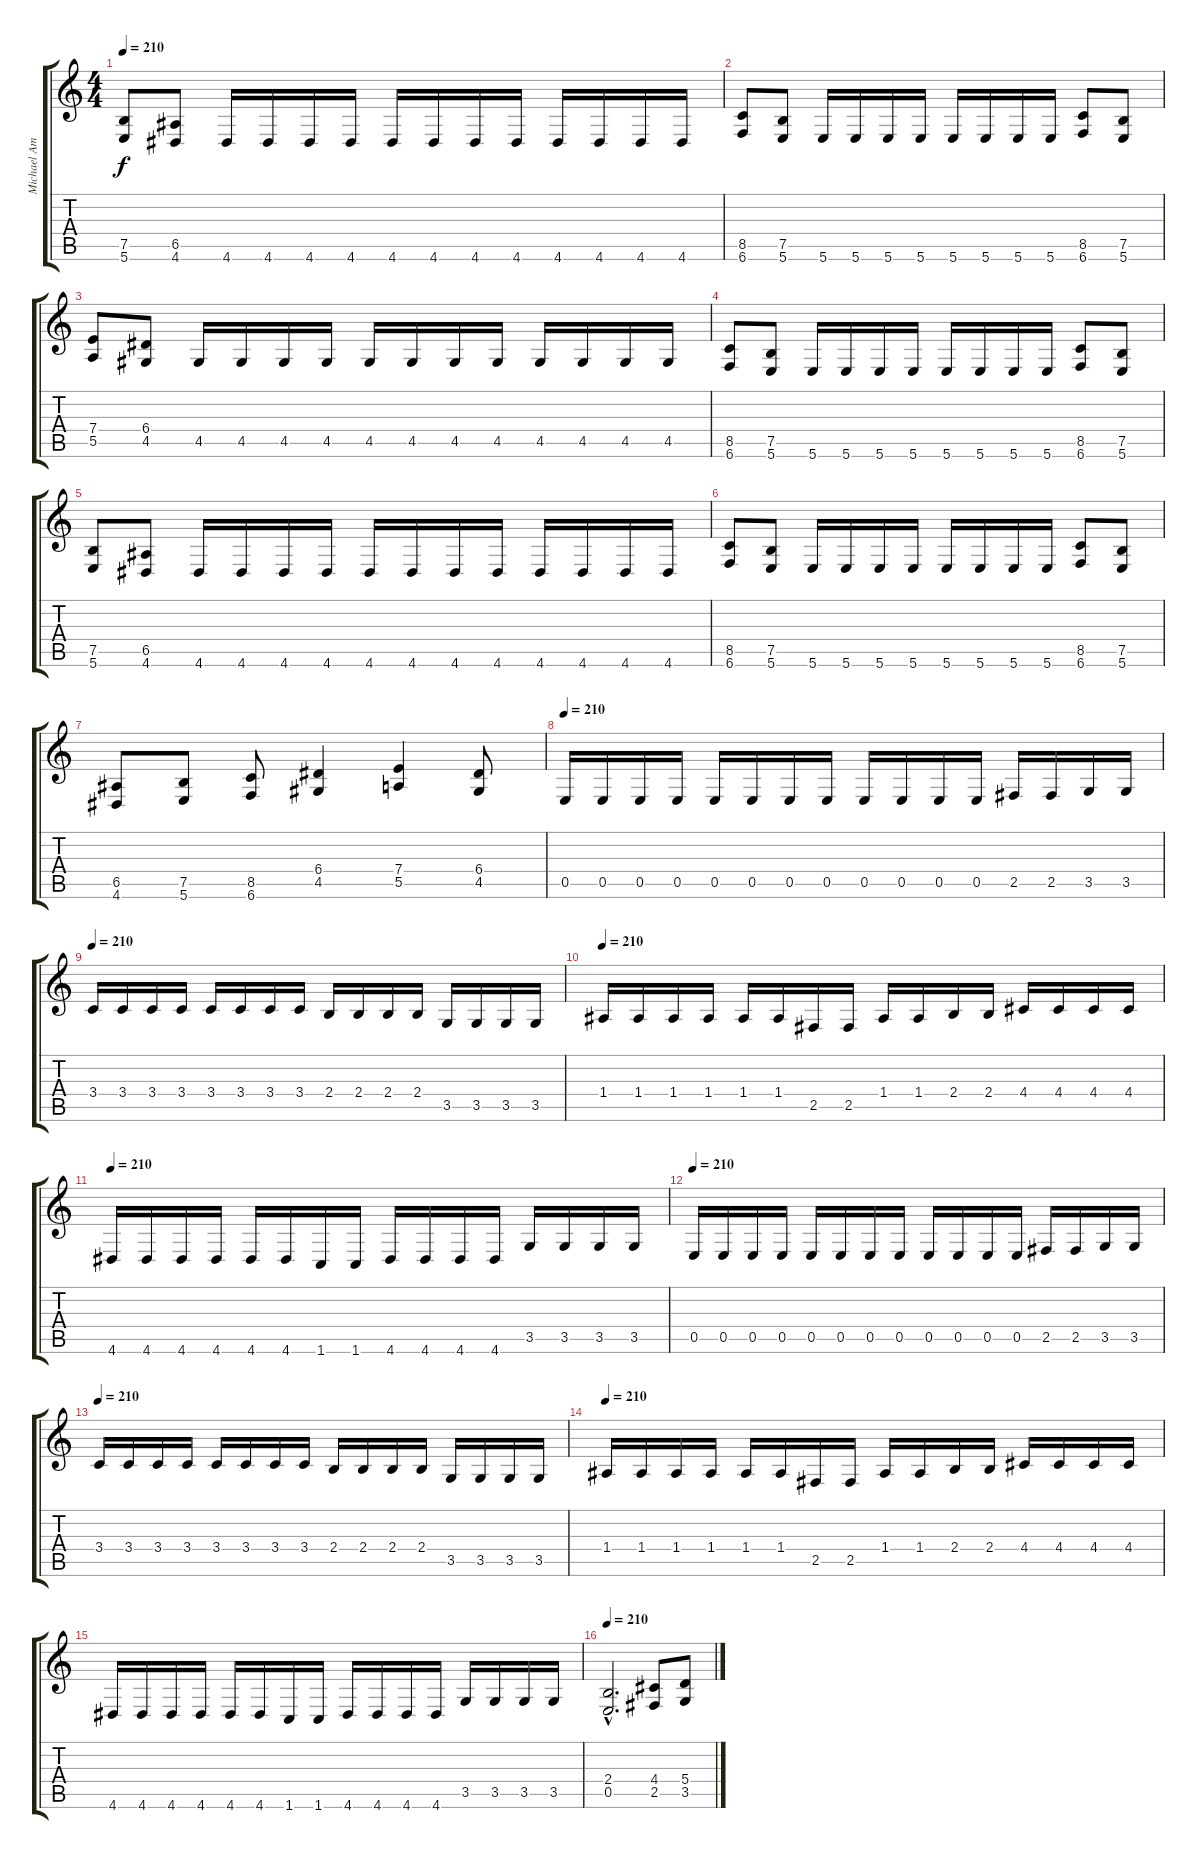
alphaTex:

\track ("Michael Amott" "Michael Am") {instrument distortionguitar}
\staff {score tabs}
\tuning (B3 Gb3 D3 A2 E2 B1) {hide}
\ts (4 4)
\tempo 210
\clef g2
\ks c
(7.5 5.6).8{dy f} (6.5 4.6).8 4.6.16 4.6.16 4.6.16 4.6.16 4.6.16 4.6.16 4.6.16 4.6.16 4.6.16 4.6.16 4.6.16 4.6.16 |
(8.5 6.6).8 (7.5 5.6).8 5.6.16 5.6.16 5.6.16 5.6.16 5.6.16 5.6.16 5.6.16 5.6.16 (8.5 6.6).8 (7.5 5.6).8 |
(7.4 5.5).8 (6.4 4.5).8 4.5.16 4.5.16 4.5.16 4.5.16 4.5.16 4.5.16 4.5.16 4.5.16 4.5.16 4.5.16 4.5.16 4.5.16 |
(8.5 6.6).8 (7.5 5.6).8 5.6.16 5.6.16 5.6.16 5.6.16 5.6.16 5.6.16 5.6.16 5.6.16 (8.5 6.6).8 (7.5 5.6).8 |
(7.5 5.6).8 (6.5 4.6).8 4.6.16 4.6.16 4.6.16 4.6.16 4.6.16 4.6.16 4.6.16 4.6.16 4.6.16 4.6.16 4.6.16 4.6.16 |
(8.5 6.6).8 (7.5 5.6).8 5.6.16 5.6.16 5.6.16 5.6.16 5.6.16 5.6.16 5.6.16 5.6.16 (8.5 6.6).8 (7.5 5.6).8 |
(6.5 4.6).8 (7.5 5.6).8 (8.5 6.6).8 (6.4 4.5).4 (7.4 5.5).4 (6.4 4.5).8 |
\tempo 210
0.5.16 0.5.16 0.5.16 0.5.16 0.5.16 0.5.16 0.5.16 0.5.16 0.5.16 0.5.16 0.5.16 0.5.16 2.5.16 2.5.16 3.5.16 3.5.16 |
\tempo 210
3.4.16 3.4.16 3.4.16 3.4.16 3.4.16 3.4.16 3.4.16 3.4.16 2.4.16 2.4.16 2.4.16 2.4.16 3.5.16 3.5.16 3.5.16 3.5.16 |
\tempo 210
1.4.16 1.4.16 1.4.16 1.4.16 1.4.16 1.4.16 2.5.16 2.5.16 1.4.16 1.4.16 2.4.16 2.4.16 4.4.16 4.4.16 4.4.16 4.4.16 |
\tempo 210
4.6.16 4.6.16 4.6.16 4.6.16 4.6.16 4.6.16 1.6.16 1.6.16 4.6.16 4.6.16 4.6.16 4.6.16 3.5.16 3.5.16 3.5.16 3.5.16 |
\tempo 210
0.5.16 0.5.16 0.5.16 0.5.16 0.5.16 0.5.16 0.5.16 0.5.16 0.5.16 0.5.16 0.5.16 0.5.16 2.5.16 2.5.16 3.5.16 3.5.16 |
\tempo 210
3.4.16 3.4.16 3.4.16 3.4.16 3.4.16 3.4.16 3.4.16 3.4.16 2.4.16 2.4.16 2.4.16 2.4.16 3.5.16 3.5.16 3.5.16 3.5.16 |
\tempo 210
1.4.16 1.4.16 1.4.16 1.4.16 1.4.16 1.4.16 2.5.16 2.5.16 1.4.16 1.4.16 2.4.16 2.4.16 4.4.16 4.4.16 4.4.16 4.4.16 |
4.6.16 4.6.16 4.6.16 4.6.16 4.6.16 4.6.16 1.6.16 1.6.16 4.6.16 4.6.16 4.6.16 4.6.16 3.5.16 3.5.16 3.5.16 3.5.16 |
\tempo 210
(2.4{hac} 0.5{hac}).2{d} (4.4 2.5).8 (5.4 3.5).8
